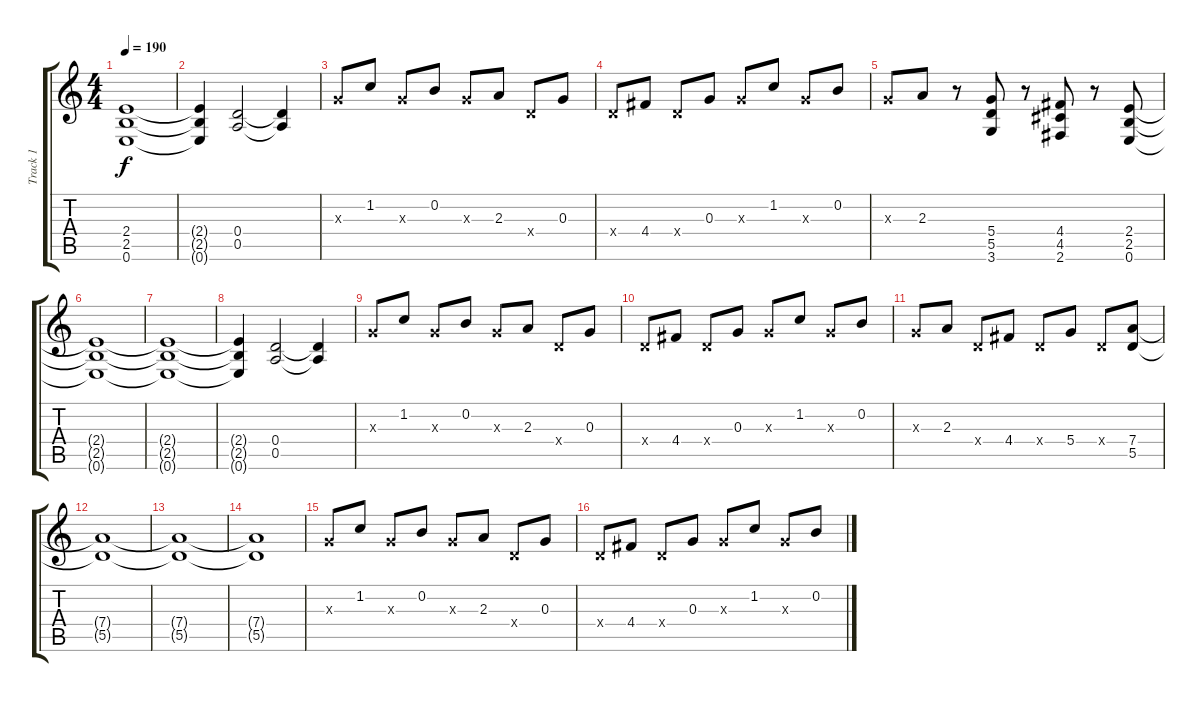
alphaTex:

\track ("Track 1" "Track 1") {instrument overdrivenguitar}
\staff {score tabs}
\tuning (E4 B3 G3 D3 A2 E2) {hide}
\ts (4 4)
\tempo 190
\clef g2
\ks c
(2.4{t} 2.5{t} 0.6{t}).1{dy f} |
(2.4{t} 2.5{t} 0.6{t}).4 (0.4 0.5).2 (0.4{t} 0.5{t}).4 |
0.3{x}.8 1.2.8 0.3{x}.8 0.2.8 0.3{x}.8 2.3.8 0.4{x}.8 0.3.8 |
0.4{x}.8 4.4.8 0.4{x}.8 0.3.8 0.3{x}.8 1.2.8 0.3{x}.8 0.2.8 |
0.3{x}.8 2.3.8 r.8 (5.4 5.5 3.6).8 r.8 (4.4 4.5 2.6).8 r.8 (2.4 2.5 0.6).8 |
(2.4{t} 2.5{t} 0.6{t}).1 |
(2.4{t} 2.5{t} 0.6{t}).1 |
(2.4{t} 2.5{t} 0.6{t}).4 (0.4 0.5).2 (0.4{t} 0.5{t}).4 |
0.3{x}.8 1.2.8 0.3{x}.8 0.2.8 0.3{x}.8 2.3.8 0.4{x}.8 0.3.8 |
0.4{x}.8 4.4.8 0.4{x}.8 0.3.8 0.3{x}.8 1.2.8 0.3{x}.8 0.2.8 |
0.3{x}.8 2.3.8 0.4{x}.8 4.4.8 0.4{x}.8 5.4.8 0.4{x}.8 (7.4 5.5).8 |
(7.4{t} 5.5{t}).1 |
(7.4{t} 5.5{t}).1 |
(7.4{t} 5.5{t}).1 |
0.3{x}.8 1.2.8 0.3{x}.8 0.2.8 0.3{x}.8 2.3.8 0.4{x}.8 0.3.8 |
0.4{x}.8 4.4.8 0.4{x}.8 0.3.8 0.3{x}.8 1.2.8 0.3{x}.8 0.2.8
